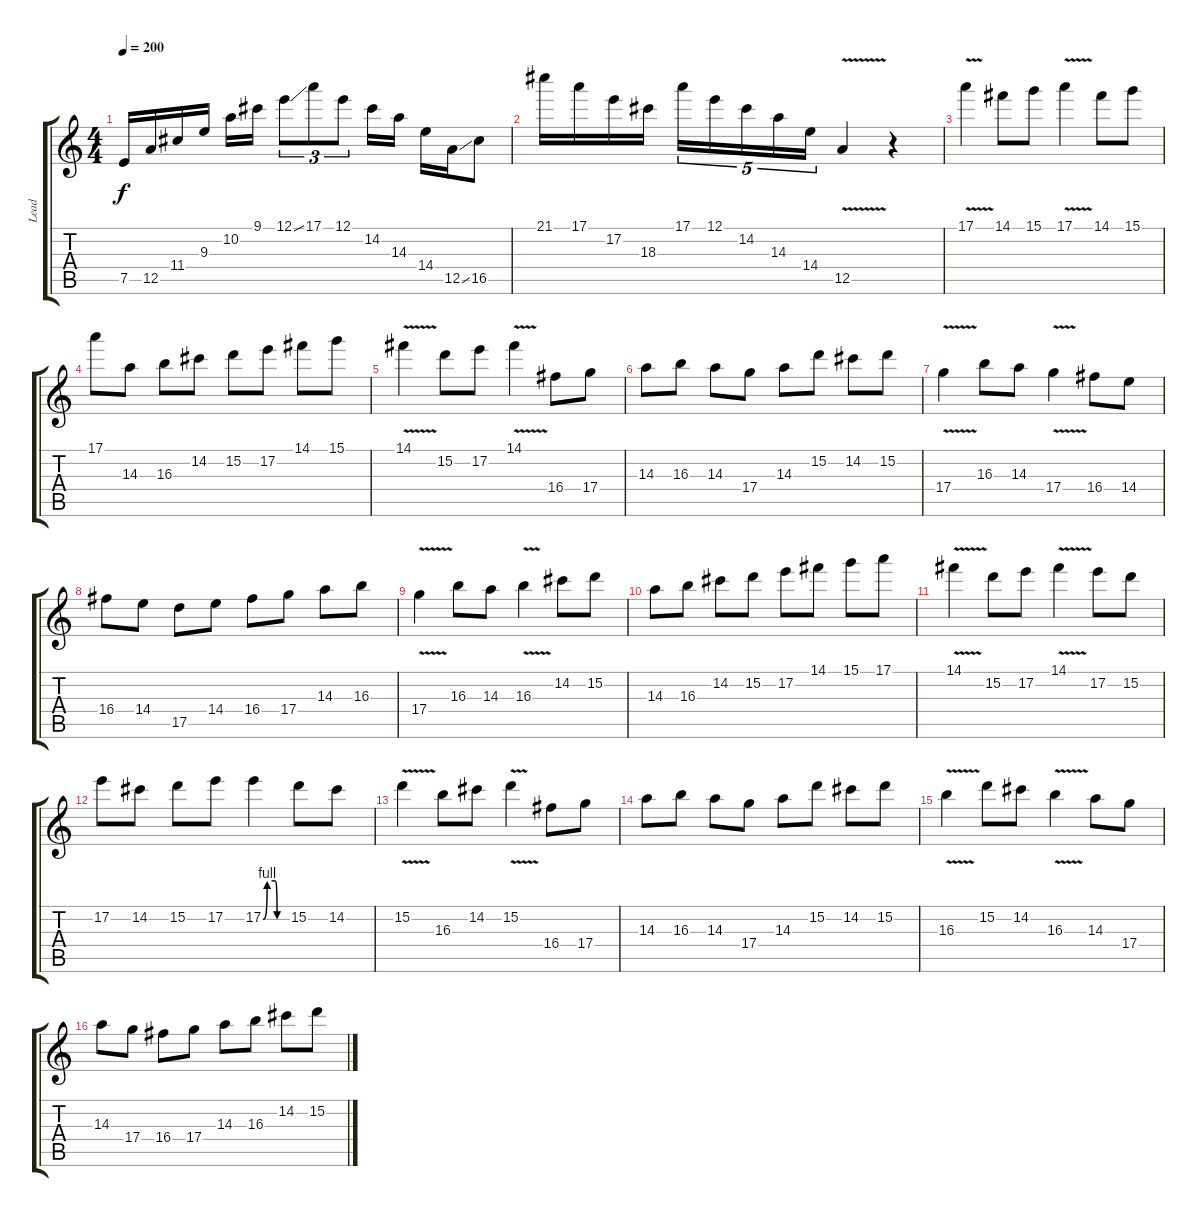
\track ("Lead" "Lead") {instrument distortionguitar}
\staff {score tabs}
\tuning (E4 B3 G3 D3 A2 E2) {hide}
\ts (4 4)
\tempo 200
\clef g2
\ks c
7.5.16{dy f} 12.5.16 11.4.16 9.3.16 10.2.16 9.1.16 12.1{ss}.8{tu (3 2)} 17.1.8{tu (3 2)} 12.1.8{tu (3 2)} 14.2.16 14.3.16 14.4.16 12.5{ss}.16 16.5.8 |
21.1.16 17.1.16 17.2.16 18.3.16 17.1.16{tu (5 4)} 12.1.16{tu (5 4)} 14.2.16{tu (5 4)} 14.3.16{tu (5 4)} 14.4.16{tu (5 4)} 12.5{v}.4 r.4 |
17.1{v}.4 14.1.8 15.1.8 17.1{v}.4 14.1.8 15.1.8 |
17.1.8 14.3.8 16.3.8 14.2.8 15.2.8 17.2.8 14.1.8 15.1.8 |
14.1{v}.4 15.2.8 17.2.8 14.1{v}.4 16.4.8 17.4.8 |
14.3.8 16.3.8 14.3.8 17.4.8 14.3.8 15.2.8 14.2.8 15.2.8 |
17.4{v}.4 16.3.8 14.3.8 17.4{v}.4 16.4.8 14.4.8 |
16.4.8 14.4.8 17.5.8 14.4.8 16.4.8 17.4.8 14.3.8 16.3.8 |
17.4{v}.4 16.3.8 14.3.8 16.3{v}.4 14.2.8 15.2.8 |
14.3.8 16.3.8 14.2.8 15.2.8 17.2.8 14.1.8 15.1.8 17.1.8 |
14.1{v}.4 15.2.8 17.2.8 14.1{v}.4 17.2.8 15.2.8 |
17.2.8 14.2.8 15.2.8 17.2.8 17.2{be (custom 0 0 10 4 30 4 35 0 60 0)}.4 15.2.8 14.2.8 |
15.2{v}.4 16.3.8 14.2.8 15.2{v}.4 16.4.8 17.4.8 |
14.3.8 16.3.8 14.3.8 17.4.8 14.3.8 15.2.8 14.2.8 15.2.8 |
16.3{v}.4 15.2.8 14.2.8 16.3{v}.4 14.3.8 17.4.8 |
14.3.8 17.4.8 16.4.8 17.4.8 14.3.8 16.3.8 14.2.8 15.2.8
